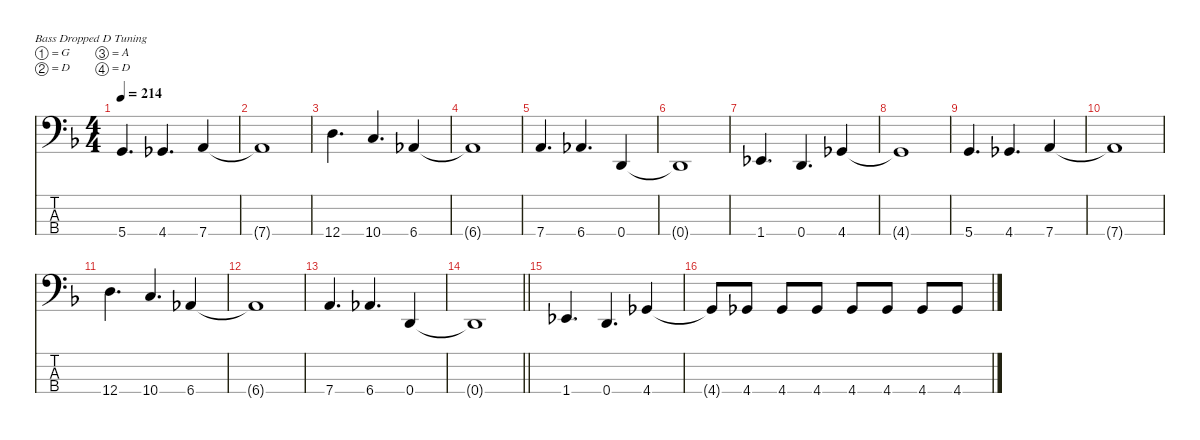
\hideDynamics
\bracketExtendMode nobrackets
\singleTrackTrackNamePolicy hidden
\multiTrackTrackNamePolicy hidden
\firstSystemTrackNameMode fullname
\firstSystemTrackNameOrientation horizontal
\otherSystemsTrackNameOrientation horizontal
\track ("Bass" "E-Bass") {defaultSystemsLayout 8 instrument electricbassfinger}
\staff {score tabs}
\tuning (G2 D2 A1 D1)
\ts (4 4)
\tempo 214
\clef f4
\ks dminor
5.4{acc forcenatural}.4{d dy ff beam Up} 4.4{acc b}.4{d beam Up} 7.4{acc forcenatural}.4{beam Up} |
7.4{t acc forcenatural}.1{dy f beam Up} |
12.4{acc forcenatural}.4{d dy ff beam Down} 10.4{acc forcenatural}.4{d beam Up} 6.4{acc b}.4{beam Up} |
6.4{t acc b}.1{dy f beam Up} |
7.4{acc forcenatural}.4{d dy ff beam Up} 6.4{acc b}.4{d beam Up} 0.4{acc forcenatural}.4{beam Up} |
0.4{t acc forcenatural}.1{dy f beam Up} |
1.4{acc b}.4{d dy ff beam Up} 0.4{acc forcenatural}.4{d beam Up} 4.4{acc b}.4{beam Up} |
4.4{t acc b}.1{dy f beam Up} |
5.4{acc forcenatural}.4{d dy ff beam Up} 4.4{acc b}.4{d beam Up} 7.4{acc forcenatural}.4{beam Up} |
7.4{t acc forcenatural}.1{dy f beam Up} |
12.4{acc forcenatural}.4{d dy ff beam Down} 10.4{acc forcenatural}.4{d beam Up} 6.4{acc b}.4{beam Up} |
6.4{t acc b}.1{dy f beam Up} |
7.4{acc forcenatural}.4{d dy ff instrument electricbassfinger beam Up} 6.4{acc b}.4{d beam Up} 0.4{acc forcenatural}.4{beam Up} |
\barLineRight lightlight
0.4{t acc forcenatural}.1{dy f beam Up} |
1.4{acc b}.4{d beam Up} 0.4{acc forcenatural}.4{d beam Up} 4.4{acc b}.4{beam Up} |
4.4{t acc b}.8{beam Up} 4.4{acc b}.8{beam Up} 4.4{acc b}.8{beam Up} 4.4{acc b}.8{beam Up} 4.4{acc b}.8{beam Up} 4.4{acc b}.8{beam Up} 4.4{acc b}.8{beam Up} 4.4{acc b}.8{beam Up}
